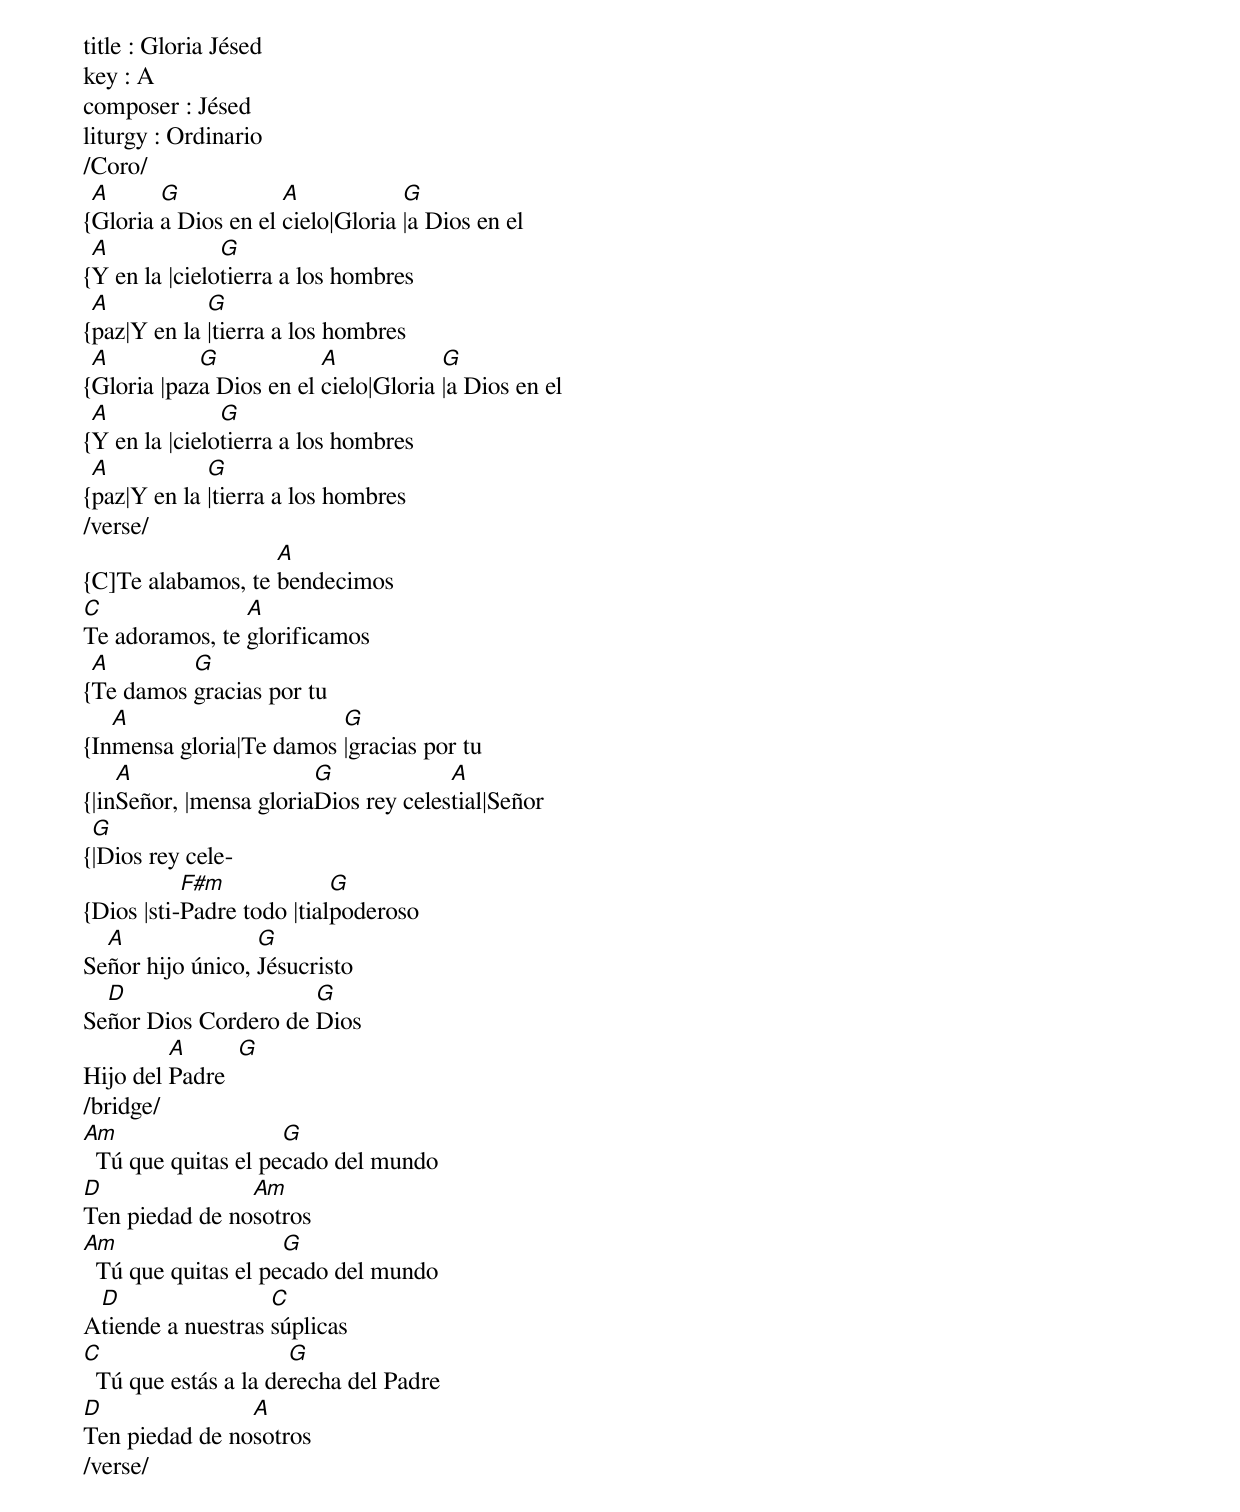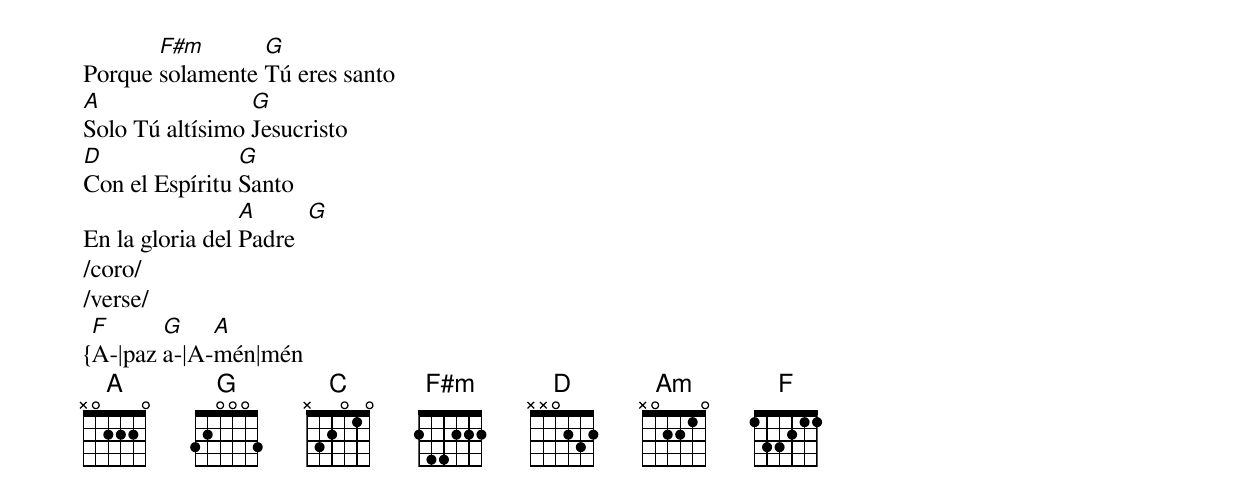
title : Gloria Jésed
key : A
composer : Jésed
liturgy : Ordinario
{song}
/Coro/
{[A]Gloria [G]a Dios en el [A]cielo|Gloria [G]|a Dios en el
{[A]Y en la |cielo[G]tierra a los hombres
{[A]paz|Y en la [G]|tierra a los hombres
{[A]Gloria |paz[G]a Dios en el [A]cielo|Gloria [G]|a Dios en el
{[A]Y en la |cielo[G]tierra a los hombres
{[A]paz|Y en la [G]|tierra a los hombres
/verse/
{C]Te alabamos, te [A]bendecimos
[C]Te adoramos, te [A]glorificamos
{[A]Te damos [G]gracias por tu
{In[A]mensa gloria|Te damos [G]|gracias por tu
{|in[A]Señor, |mensa gloria[G]Dios rey celes[A]tial|Señor
{[G]|Dios rey cele-
{Dios |sti-[F#m]Padre todo |tial[G]poderoso
Se[A]ñor hijo único, [G]Jésucristo
Se[D]ñor Dios Cordero de [G]Dios
Hijo del [A]Padre  [G]
/bridge/
[Am]  Tú que quitas el pe[G]cado del mundo
[D]Ten piedad de no[Am]sotros
[Am]  Tú que quitas el pe[G]cado del mundo
A[D]tiende a nuestras [C]súplicas
[C]  Tú que estás a la de[G]recha del Padre
[D]Ten piedad de no[A]sotros
/verse/
Porque [F#m]solamente [G]Tú eres santo
[A]Solo Tú altísimo [G]Jesucristo
[D]Con el Espíritu [G]Santo
En la gloria del [A]Padre  [G]
/coro/
/verse/
{[F]A-|paz [G]a-|A-[A]mén|mén
